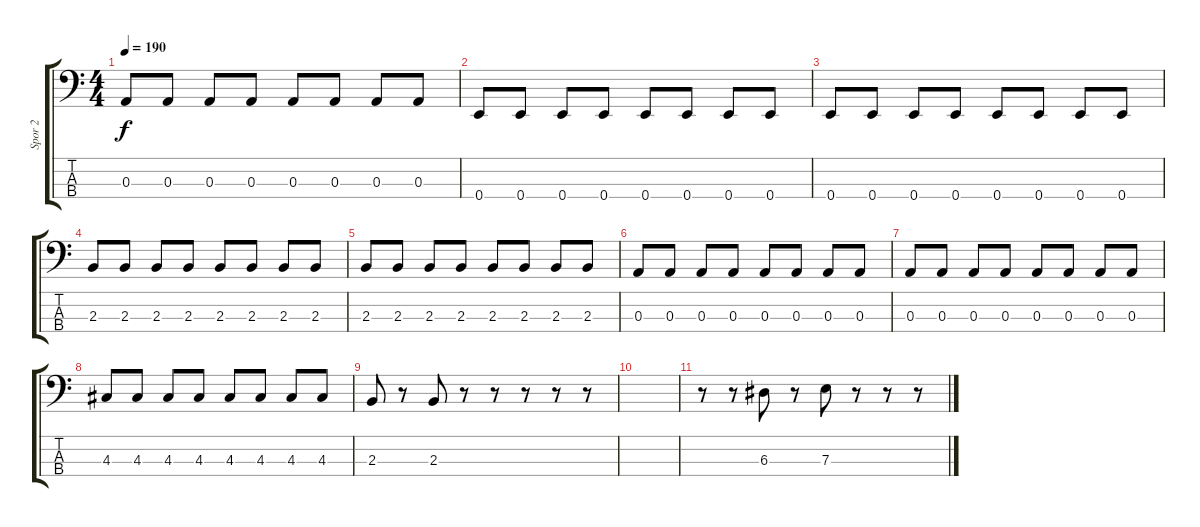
\track ("Spor 2" "Spor 2") {instrument electricbasspick}
\staff {score tabs}
\tuning (G2 D2 A1 E1) {hide}
\ts (4 4)
\tempo 190
\clef f4
\ks c
0.3.8{dy f} 0.3.8 0.3.8 0.3.8 0.3.8 0.3.8 0.3.8 0.3.8 |
0.4.8 0.4.8 0.4.8 0.4.8 0.4.8 0.4.8 0.4.8 0.4.8 |
0.4.8 0.4.8 0.4.8 0.4.8 0.4.8 0.4.8 0.4.8 0.4.8 |
2.3.8 2.3.8 2.3.8 2.3.8 2.3.8 2.3.8 2.3.8 2.3.8 |
2.3.8 2.3.8 2.3.8 2.3.8 2.3.8 2.3.8 2.3.8 2.3.8 |
0.3.8 0.3.8 0.3.8 0.3.8 0.3.8 0.3.8 0.3.8 0.3.8 |
0.3.8 0.3.8 0.3.8 0.3.8 0.3.8 0.3.8 0.3.8 0.3.8 |
4.3.8 4.3.8 4.3.8 4.3.8 4.3.8 4.3.8 4.3.8 4.3.8 |
2.3.8 r.8 2.3.8 r.8 r.8 r.8 r.8 r.8 |
|
r.8 r.8 6.3.8 r.8 7.3.8 r.8 r.8 r.8
